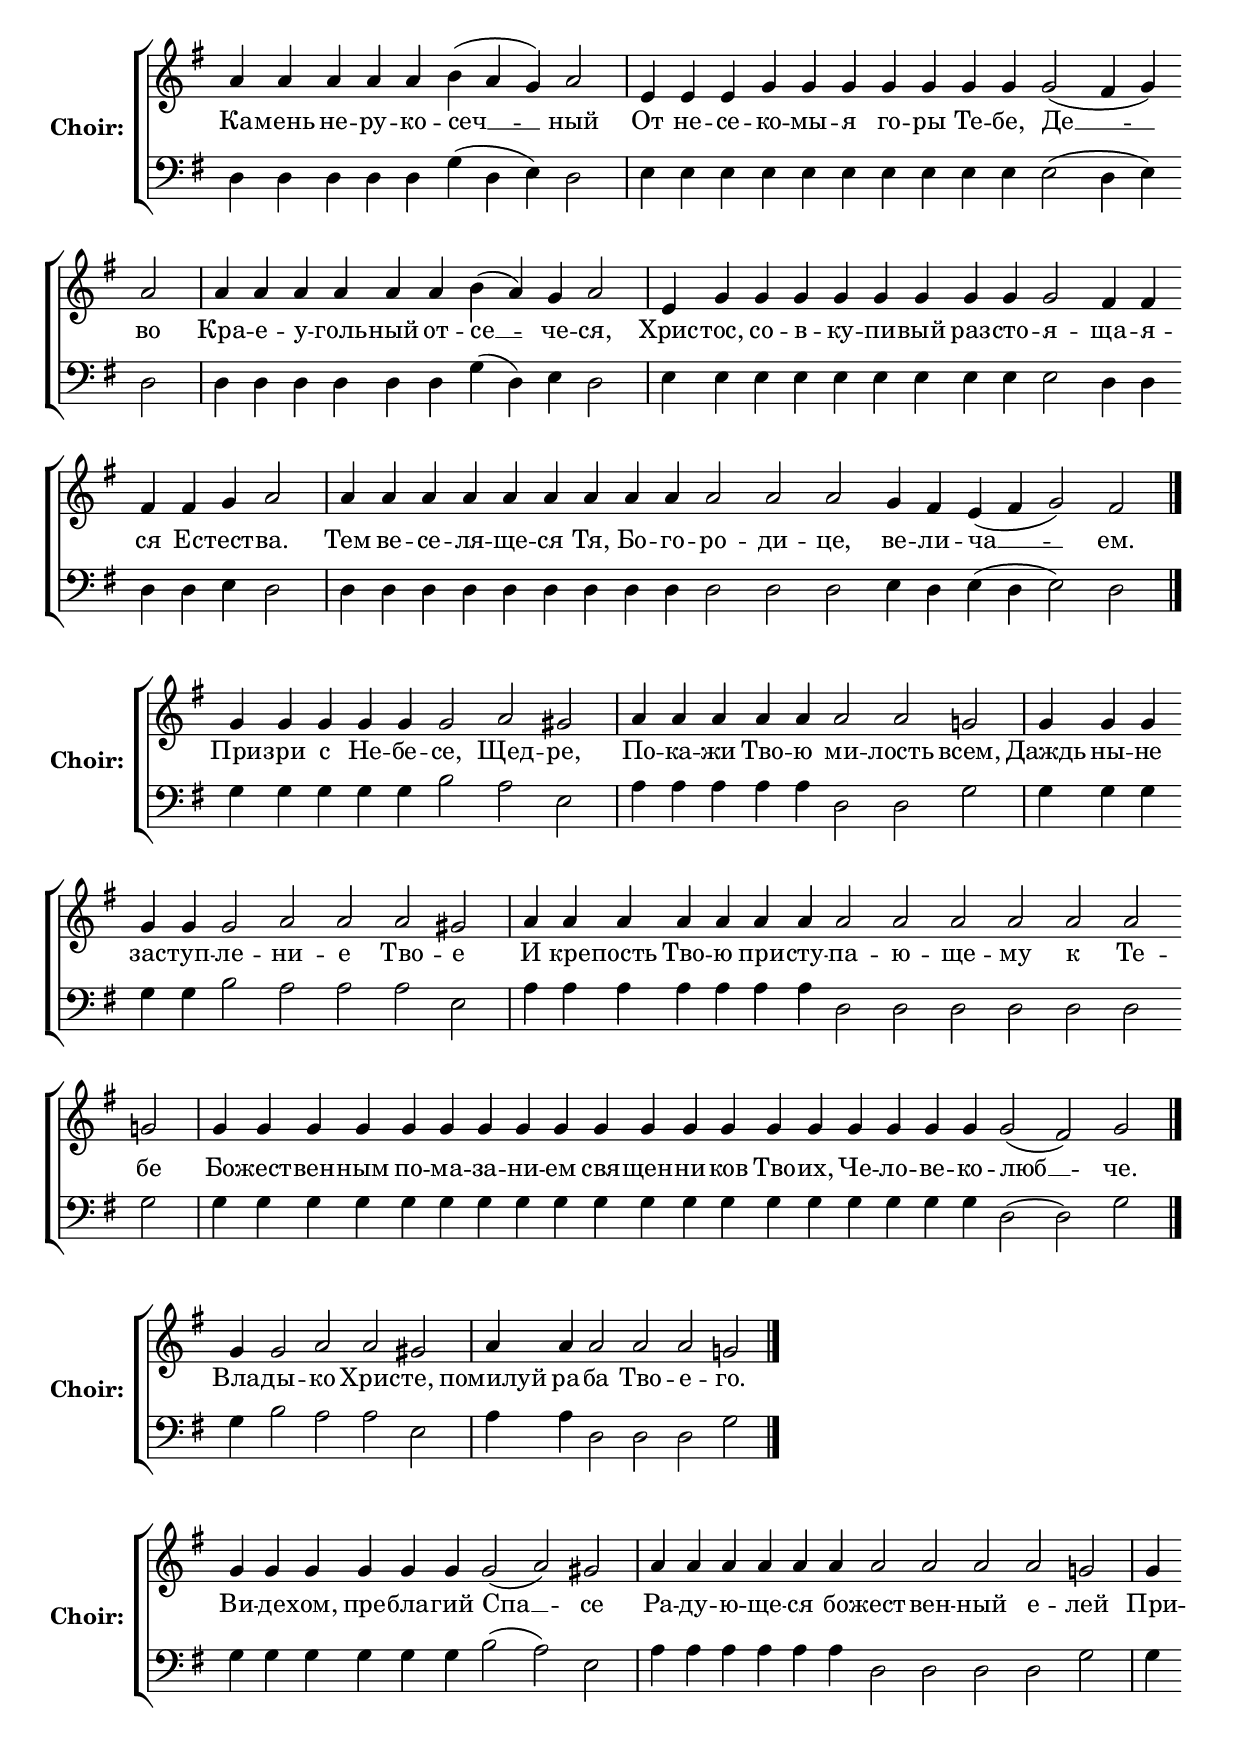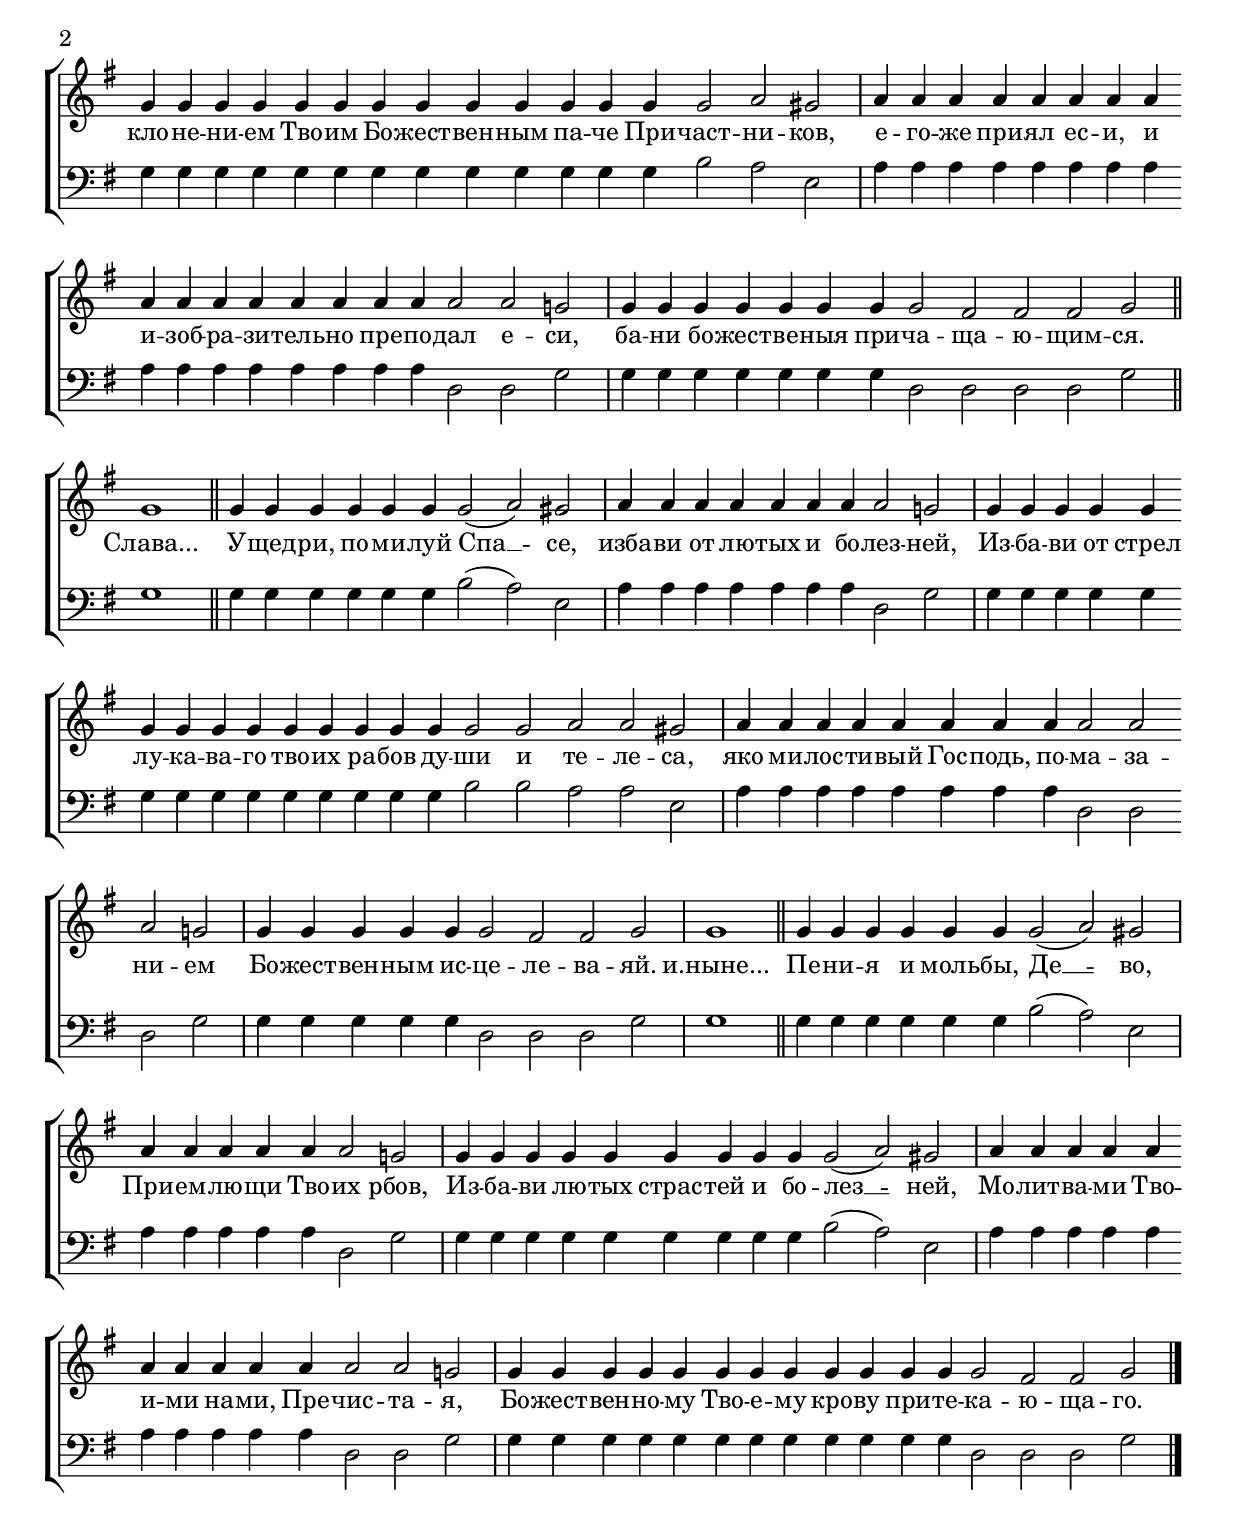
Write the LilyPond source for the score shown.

\version "2.16.2"

% =======================
% Global Variables
% =======================
alignleft = \once \override LyricText #'self-alignment-X = #-1

% =======================
% Score for Песнь 9
% =======================
%
% voices
%
Sop = {
	\bar "" a'4 \bar "" a'4 \bar "" a'4 \bar "" a'4 \bar "" a'4 \bar "" b'4 ( a'4 g'4 ) \bar "" a'2 \bar "|" e'4 \bar "" e'4 \bar "" e'4 \bar "" g'4 \bar "" g'4 \bar "" g'4 \bar "" g'4 \bar "" g'4 \bar "" g'4 \bar "" g'4 \bar "" g'2 ( fis'4 g'4 ) \bar "" a'2 \bar "|" a'4 \bar "" a'4 \bar "" a'4 \bar "" a'4 \bar "" a'4 \bar "" a'4 \bar "" b'4 ( a'4 ) \bar "" g'4 \bar "" a'2 \bar "|" e'4 \bar "" g'4 \bar "" g'4 \bar "" g'4 \bar "" g'4 \bar "" g'4 \bar "" g'4 \bar "" g'4 \bar "" g'4 \bar "" g'2 \bar "" fis'4 \bar "" fis'4 \bar "" fis'4 \bar "" fis'4 \bar "" g'4 \bar "" a'2 \bar "|" a'4 \bar "" a'4 \bar "" a'4 \bar "" a'4 \bar "" a'4 \bar "" a'4 \bar "" a'4 \bar "" a'4 \bar "" a'4 \bar "" a'2 \bar "" a'2 \bar "" a'2 \bar "" g'4 \bar "" fis'4 \bar "" e'4 ( fis'4 g'2 ) \bar "" fis'2 \bar "|." 
}

Bass = {
	\bar "" d4 \bar "" d4 \bar "" d4 \bar "" d4 \bar "" d4 \bar "" g4 ( d4 e4 ) \bar "" d2 \bar "|" e4 \bar "" e4 \bar "" e4 \bar "" e4 \bar "" e4 \bar "" e4 \bar "" e4 \bar "" e4 \bar "" e4 \bar "" e4 \bar "" e2 ( d4 e4 ) \bar "" d2 \bar "|" d4 \bar "" d4 \bar "" d4 \bar "" d4 \bar "" d4 \bar "" d4 \bar "" g4 ( d4 ) \bar "" e4 \bar "" d2 \bar "|" e4 \bar "" e4 \bar "" e4 \bar "" e4 \bar "" e4 \bar "" e4 \bar "" e4 \bar "" e4 \bar "" e4 \bar "" e2 \bar "" d4 \bar "" d4 \bar "" d4 \bar "" d4 \bar "" e4 \bar "" d2 \bar "|" d4 \bar "" d4 \bar "" d4 \bar "" d4 \bar "" d4 \bar "" d4 \bar "" d4 \bar "" d4 \bar "" d4 \bar "" d2 \bar "" d2 \bar "" d2 \bar "" e4 \bar "" d4 \bar "" e4 ( d4 e2 ) \bar "" d2 \bar "|." 
}


% =======================
% Lyrics
% =======================
words = \lyricmode {
	Ка -- мень не -- ру -- ко -- 
	сеч __ __ 
	-- ный 
	От не -- се -- 
	ко -- мы -- я го -- ры Те -- бе, 
	Де __ __ 
	-- во 
	Кра -- е -- у -- голь -- ный от 
	-- се __ 
	-- че 
	-- ся, 
	Хрис -- 
	тос, со -- в -- ку -- пи -- вый раз -- сто 
	-- я 
	-- ща -- я -- ся Ес 
	-- тест 
	-- ва. 
	Тем ве -- се -- ля -- ще -- ся Тя, Бо -- го 
	-- ро -- ди -- це, 
	ве -- 
	ли -- 
	ча __ __ 
	-- ем. 
}

\score {

% This produces a lilypond error, but still seems to render OK, so...
\header { title = "Песнь 9" }

  \new ChoirStaff \with {
    instrumentName = \markup \bold "Choir:"
  }
  <<
    #(set-accidental-style 'neo-modern 'Score)
    \new Staff {
      \key g \major
      \cadenzaOn
      <<{
	  \new Voice = "Sop" {
	    %\voiceOne
	    \Sop
	  }
	}>>
    }
    \new Lyrics \lyricsto "Sop" { \words }
    \new Staff {
      \key g \major
      \clef bass
      \cadenzaOn
      <<{
	  \new Voice = "Bass" {
	    %\voiceOne
	    \Bass
	  }
	}>>
    }
  >>
}

%
% voices
%
Sop = {
	\bar "" g'4 \bar "" g'4 \bar "" g'4 \bar "" g'4 \bar "" g'4 \bar "" g'2 \bar "" a'2 \bar "" gis' \bar "|" a'4 \bar "" a'4 \bar "" a'4 \bar "" a'4 \bar "" a'4 \bar "" a'2 \bar "" a'2 \bar "" g'2 \bar "|" g'4 \bar "" g'4 \bar "" g'4 \bar "" g'4 \bar "" g'4 \bar "" g'2 \bar "" a'2 \bar "" a'2 \bar "" a'2 \bar "" gis' \bar "|" a'4 \bar "" a'4 \bar "" a'4 \bar "" a'4 \bar "" a'4 \bar "" a'4 \bar "" a'4 \bar "" a'2 \bar "" a'2 \bar "" a'2 \bar "" a'2 \bar "" a'2 \bar "" a'2 \bar "" g'2 \bar "|" g'4 \bar "" g'4 \bar "" g'4 \bar "" g'4 \bar "" g'4 \bar "" g'4 \bar "" g'4 \bar "" g'4 \bar "" g'4 \bar "" g'4 \bar "" g'4 \bar "" g'4 \bar "" g'4 \bar "" g'4 \bar "" g'4 \bar "" g'4 \bar "" g'4 \bar "" g'4 \bar "" g'4 \bar "" g'2 ( fis'2 ) \bar "" g' \bar "|." 
}

Bass = {
	\bar "" g4 \bar "" g4 \bar "" g4 \bar "" g4 \bar "" g4 \bar "" b2 \bar "" a2 \bar "" e2 \bar "|" a4 \bar "" a4 \bar "" a4 \bar "" a4 \bar "" a4 \bar "" d2 \bar "" d2 \bar "" g2 \bar "|" g4 \bar "" g4 \bar "" g4 \bar "" g4 \bar "" g4 \bar "" b2 \bar "" a2 \bar "" a2 \bar "" a2 \bar "" e2 \bar "|" a4 \bar "" a4 \bar "" a4 \bar "" a4 \bar "" a4 \bar "" a4 \bar "" a4 \bar "" d2 \bar "" d2 \bar "" d2 \bar "" d2 \bar "" d2 \bar "" d2 \bar "" g2 \bar "|" g4 \bar "" g4 \bar "" g4 \bar "" g4 \bar "" g4 \bar "" g4 \bar "" g4 \bar "" g4 \bar "" g4 \bar "" g4 \bar "" g4 \bar "" g4 \bar "" g4 \bar "" g4 \bar "" g4 \bar "" g4 \bar "" g4 \bar "" g4 \bar "" g4 \bar "" d2 ( d2 ) \bar "" g2 \bar "|." 
}


% =======================
% Lyrics
% =======================
words = \lyricmode {
	При -- зри с Не -- бе 
	-- се, 
	Щед -- 
	ре, 
	По -- ка -- жи Тво -- ю 
	ми -- лость 
	всем, 
	Даждь ны -- не зас -- туп 
	-- ле 
	-- ни -- е Тво 
	-- е 
	И кре -- пость Тво -- ю при -- сту 
	-- па -- ю -- ще -- му к Те 
	-- бе 
	Бо -- жест -- вен -- ным по -- ма -- за -- ни -- ем свя -- щен -- ни -- ков Тво -- их, Че -- ло -- ве -- ко 
	-- люб __ 
	-- че. 
}

\score {


  \new ChoirStaff \with {
    instrumentName = \markup \bold "Choir:"
  }
  <<
    #(set-accidental-style 'neo-modern 'Score)
    \new Staff {
      \key g \major
      \cadenzaOn
      <<{
	  \new Voice = "Sop" {
	    %\voiceOne
	    \Sop
	  }
	}>>
    }
    \new Lyrics \lyricsto "Sop" { \words }
    \new Staff {
      \key g \major
      \clef bass
      \cadenzaOn
      <<{
	  \new Voice = "Bass" {
	    %\voiceOne
	    \Bass
	  }
	}>>
    }
  >>
}

%
% voices
%
Sop = {
	\bar "" g'4 \bar "" g'2 \bar "" a'2 \bar "" a'2 \bar "" gis' \bar "|" a'4 \bar "" a'4 \bar "" a'2 \bar "" a'2 \bar "" a'2 \bar "" g'2 \bar "|." 
}

Bass = {
	\bar "" g4 \bar "" b2 \bar "" a2 \bar "" a2 \bar "" e2 \bar "|" a4 \bar "" a4 \bar "" d2 \bar "" d2 \bar "" d2 \bar "" g2 \bar "|." 
}


% =======================
% Lyrics
% =======================
words = \lyricmode {
	Вла -- 
	ды -- 
	кo Хрис 
	-- те, 
	помилуй ра 
	-- ба Тво -- е 
	-- го. 
}

\score {


  \new ChoirStaff \with {
    instrumentName = \markup \bold "Choir:"
  }
  <<
    #(set-accidental-style 'neo-modern 'Score)
    \new Staff {
      \key g \major
      \cadenzaOn
      <<{
	  \new Voice = "Sop" {
	    %\voiceOne
	    \Sop
	  }
	}>>
    }
    \new Lyrics \lyricsto "Sop" { \words }
    \new Staff {
      \key g \major
      \clef bass
      \cadenzaOn
      <<{
	  \new Voice = "Bass" {
	    %\voiceOne
	    \Bass
	  }
	}>>
    }
  >>
}

%
% voices
%
Sop = {
	\bar "" g'4 \bar "" g'4 \bar "" g'4 \bar "" g'4 \bar "" g'4 \bar "" g'4 \bar "" g'2 ( a'2 ) \bar "" gis' \bar "|" a'4 \bar "" a'4 \bar "" a'4 \bar "" a'4 \bar "" a'4 \bar "" a'4 \bar "" a'2 \bar "" a'2 \bar "" a'2 \bar "" a'2 \bar "" g'2 \bar "|" g'4 \bar "" g'4 \bar "" g'4 \bar "" g'4 \bar "" g'4 \bar "" g'4 \bar "" g'4 \bar "" g'4 \bar "" g'4 \bar "" g'4 \bar "" g'4 \bar "" g'4 \bar "" g'4 \bar "" g'4 \bar "" g'2 \bar "" a'2 \bar "" gis' \bar "|" a'4 \bar "" a'4 \bar "" a'4 \bar "" a'4 \bar "" a'4 \bar "" a'4 \bar "" a'4 \bar "" a'4 \bar "" a'4 \bar "" a'4 \bar "" a'4 \bar "" a'4 \bar "" a'4 \bar "" a'4 \bar "" a'4 \bar "" a'4 \bar "" a'2 \bar "" a'2 \bar "" g'2 \bar "|" g'4 \bar "" g'4 \bar "" g'4 \bar "" g'4 \bar "" g'4 \bar "" g'4 \bar "" g'4 \bar "" g'2 \bar "" fis'2 \bar "" fis'2 \bar "" fis'2 \bar "" g' \bar "||" g'1 \bar "||" g'4 \bar "" g'4 \bar "" g'4 \bar "" g'4 \bar "" g'4 \bar "" g'4 \bar "" g'2 ( a'2 ) \bar "" gis' \bar "|" a'4 \bar "" a'4 \bar "" a'4 \bar "" a'4 \bar "" a'4 \bar "" a'4 \bar "" a'4 \bar "" a'2 \bar "" g'2 \bar "|" g'4 \bar "" g'4 \bar "" g'4 \bar "" g'4 \bar "" g'4 \bar "" g'4 \bar "" g'4 \bar "" g'4 \bar "" g'4 \bar "" g'4 \bar "" g'4 \bar "" g'4 \bar "" g'4 \bar "" g'4 \bar "" g'2 \bar "" g'2 \bar "" a'2 \bar "" a'2 \bar "" gis' \bar "|" a'4 \bar "" a'4 \bar "" a'4 \bar "" a'4 \bar "" a'4 \bar "" a'4 \bar "" a'4 \bar "" a'4 \bar "" a'2 \bar "" a'2 \bar "" a'2 \bar "" g'2 \bar "|" g'4 \bar "" g'4 \bar "" g'4 \bar "" g'4 \bar "" g'4 \bar "" g'2 \bar "" fis'2 \bar "" fis'2 \bar "" g' \bar "|" g'1 \bar "||" g'4 \bar "" g'4 \bar "" g'4 \bar "" g'4 \bar "" g'4 \bar "" g'4 \bar "" g'2 ( a'2 ) \bar "" gis' \bar "|" a'4 \bar "" a'4 \bar "" a'4 \bar "" a'4 \bar "" a'4 \bar "" a'2 \bar "" g'2 \bar "|" g'4 \bar "" g'4 \bar "" g'4 \bar "" g'4 \bar "" g'4 \bar "" g'4 \bar "" g'4 \bar "" g'4 \bar "" g'4 \bar "" g'2 ( a'2 ) \bar "" gis' \bar "|" a'4 \bar "" a'4 \bar "" a'4 \bar "" a'4 \bar "" a'4 \bar "" a'4 \bar "" a'4 \bar "" a'4 \bar "" a'4 \bar "" a'4 \bar "" a'2 \bar "" a'2 \bar "" g'2 \bar "|" g'4 \bar "" g'4 \bar "" g'4 \bar "" g'4 \bar "" g'4 \bar "" g'4 \bar "" g'4 \bar "" g'4 \bar "" g'4 \bar "" g'4 \bar "" g'4 \bar "" g'4 \bar "" g'2 \bar "" fis'2 \bar "" fis'2 \bar "" g' \bar "|." 
}

Bass = {
	\bar "" g4 \bar "" g4 \bar "" g4 \bar "" g4 \bar "" g4 \bar "" g4 \bar "" b2 ( a2 ) \bar "" e2 \bar "|" a4 \bar "" a4 \bar "" a4 \bar "" a4 \bar "" a4 \bar "" a4 \bar "" d2 \bar "" d2 \bar "" d2 \bar "" d2 \bar "" g2 \bar "|" g4 \bar "" g4 \bar "" g4 \bar "" g4 \bar "" g4 \bar "" g4 \bar "" g4 \bar "" g4 \bar "" g4 \bar "" g4 \bar "" g4 \bar "" g4 \bar "" g4 \bar "" g4 \bar "" b2 \bar "" a2 \bar "" e2 \bar "|" a4 \bar "" a4 \bar "" a4 \bar "" a4 \bar "" a4 \bar "" a4 \bar "" a4 \bar "" a4 \bar "" a4 \bar "" a4 \bar "" a4 \bar "" a4 \bar "" a4 \bar "" a4 \bar "" a4 \bar "" a4 \bar "" d2 \bar "" d2 \bar "" g2 \bar "|" g4 \bar "" g4 \bar "" g4 \bar "" g4 \bar "" g4 \bar "" g4 \bar "" g4 \bar "" d2 \bar "" d2 \bar "" d2 \bar "" d2 \bar "" g2 \bar "||" g1 \bar "||" g4 \bar "" g4 \bar "" g4 \bar "" g4 \bar "" g4 \bar "" g4 \bar "" b2 ( a2 ) \bar "" e2 \bar "|" a4 \bar "" a4 \bar "" a4 \bar "" a4 \bar "" a4 \bar "" a4 \bar "" a4 \bar "" d2 \bar "" g2 \bar "|" g4 \bar "" g4 \bar "" g4 \bar "" g4 \bar "" g4 \bar "" g4 \bar "" g4 \bar "" g4 \bar "" g4 \bar "" g4 \bar "" g4 \bar "" g4 \bar "" g4 \bar "" g4 \bar "" b2 \bar "" b2 \bar "" a2 \bar "" a2 \bar "" e2 \bar "|" a4 \bar "" a4 \bar "" a4 \bar "" a4 \bar "" a4 \bar "" a4 \bar "" a4 \bar "" a4 \bar "" d2 \bar "" d2 \bar "" d2 \bar "" g2 \bar "|" g4 \bar "" g4 \bar "" g4 \bar "" g4 \bar "" g4 \bar "" d2 \bar "" d2 \bar "" d2 \bar "" g2 \bar "|" g1 \bar "||" g4 \bar "" g4 \bar "" g4 \bar "" g4 \bar "" g4 \bar "" g4 \bar "" b2 ( a2 ) \bar "" e2 \bar "|" a4 \bar "" a4 \bar "" a4 \bar "" a4 \bar "" a4 \bar "" d2 \bar "" g2 \bar "|" g4 \bar "" g4 \bar "" g4 \bar "" g4 \bar "" g4 \bar "" g4 \bar "" g4 \bar "" g4 \bar "" g4 \bar "" b2 ( a2 ) \bar "" e2 \bar "|" a4 \bar "" a4 \bar "" a4 \bar "" a4 \bar "" a4 \bar "" a4 \bar "" a4 \bar "" a4 \bar "" a4 \bar "" a4 \bar "" d2 \bar "" d2 \bar "" g2 \bar "|" g4 \bar "" g4 \bar "" g4 \bar "" g4 \bar "" g4 \bar "" g4 \bar "" g4 \bar "" g4 \bar "" g4 \bar "" g4 \bar "" g4 \bar "" g4 \bar "" d2 \bar "" d2 \bar "" d2 \bar "" g2 \bar "|." 
}


% =======================
% Lyrics
% =======================
words = \lyricmode {
	Ви -- де -- хом, пре -- бла -- гий 
	Спа __ 
	-- се 
	Ра -- ду -- ю -- ще -- ся бо 
	-- жест -- вен -- ный е 
	-- лей 
	При -- кло -- не -- ни -- ем Тво -- им Бо -- жест -- вен -- ным па -- че При 
	-- част 
	-- ни 
	-- ков, 
	е -- го -- же при -- ял ес -- и, и и -- зоб -- ра -- зи -- тель -- но пре -- по 
	-- дал е 
	-- си, 
	ба -- ни бо -- жест -- ве -- ныя при 
	-- ча 
	-- ща -- ю -- щим 
	-- ся. 
	Слава... 
	У -- щед -- ри, по -- ми -- луй 
	Спа __ 
	-- се, 
	изба -- ви от лю -- тых и бо 
	-- лез 
	-- ней, 
	Из -- ба -- ви от стрел лу -- ка -- ва -- го тво -- их ра -- бов ду 
	-- ши и 
	те -- ле 
	-- са, 
	яко ми -- лос -- ти -- вый Гос -- подь, по 
	-- ма -- за -- ни 
	-- ем 
	Бо -- жест -- вен -- ным ис 
	-- це 
	-- ле -- ва 
	-- яй. 
	и.ныне... 
	Пе -- ни -- я и моль -- бы, 
	Де __ 
	-- во, 
	При -- ем -- лю -- щи Тво 
	-- их 
	рбов, 
	Из -- ба -- ви лю -- тых страс -- тей и бо 
	-- лез __ 
	-- ней, 
	Мо -- лит -- ва -- ми Тво -- и -- ми на -- ми, Пре 
	-- чис -- та 
	-- я, 
	Бо -- жест -- вен -- но -- му Тво -- е -- му кро -- ву при -- те 
	-- ка 
	-- ю -- ща 
	-- го. 
}

\score {


  \new ChoirStaff \with {
    instrumentName = \markup \bold "Choir:"
  }
  <<
    #(set-accidental-style 'neo-modern 'Score)
    \new Staff {
      \key g \major
      \cadenzaOn
      <<{
	  \new Voice = "Sop" {
	    %\voiceOne
	    \Sop
	  }
	}>>
    }
    \new Lyrics \lyricsto "Sop" { \words }
    \new Staff {
      \key g \major
      \clef bass
      \cadenzaOn
      <<{
	  \new Voice = "Bass" {
	    %\voiceOne
	    \Bass
	  }
	}>>
    }
  >>
}


% =======================
% Layout
% =======================
\layout {
  \context {
    \Score
    \remove "Bar_number_engraver"
  }
  \context {
    \Staff
    \remove "Time_signature_engraver"
  }
}			
